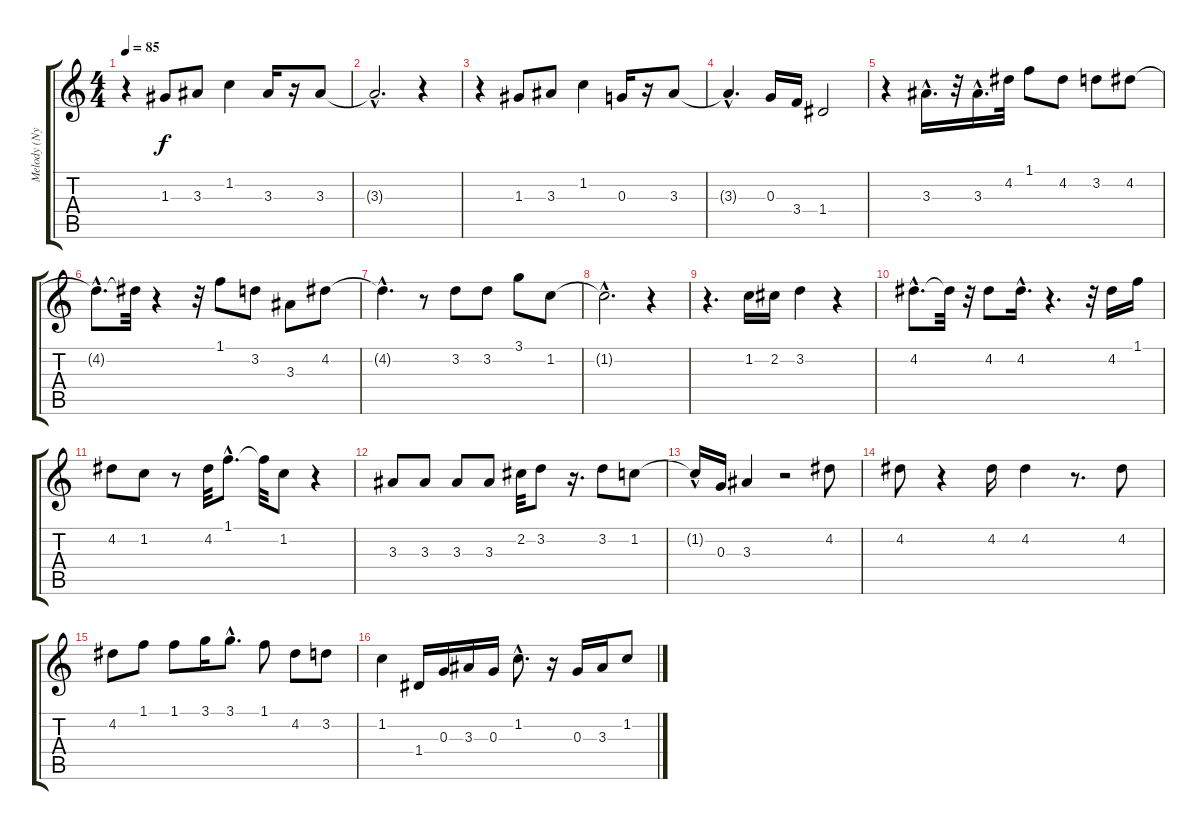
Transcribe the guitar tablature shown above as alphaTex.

\track ("Melody (Nylon Guitar)" "Melody (Ny") {instrument acousticguitarnylon}
\staff {score tabs}
\tuning (E4 B3 G3 D3 A2 E2) {hide}
\ts (4 4)
\tempo 85
\clef g2
\ks c
r.4{dy f} 1.3.8 3.3.8 1.2.4 3.3.16 r.16 3.3.8 |
3.3{hac t}.2{d} r.4 |
r.4 1.3.8 3.3.8 1.2.4 0.3.16 r.16 3.3.8 |
3.3{hac t}.4{d} 0.3.16 3.4.16 1.4.2 |
r.4 3.3{hac}.16{d} r.32 3.3{hac}.16{d} 4.2.32 1.1.8 4.2.8 3.2.8 4.2.8 |
4.2{hac t}.8{d} 4.2{t}.32 r.4 r.32 1.1.8 3.2.8 3.3.8 4.2.8 |
4.2{hac t}.4{d} r.8 3.2.8 3.2.8 3.1.8 1.2.8 |
1.2{hac t}.2{d} r.4 |
r.4{d} 1.2.16 2.2.16 3.2.4 r.4 |
4.2{hac}.8{d} 4.2{t}.32 r.32 4.2.8 4.2{hac}.16{d} r.4{d} r.32 4.2.16 1.1.16 |
4.2.8 1.2.8 r.8 4.2.32 1.1{hac}.8{d} 1.1{t}.32 1.2.8 r.4 |
3.3.8 3.3.8 3.3.8 3.3.8 2.2.32 3.2.8 r.16{d} 3.2.8 1.2.8 |
1.2{hac t}.16 0.3.16 3.3.4 r.2 4.2.8 |
4.2.8 r.4 4.2.16 4.2.4 r.8{d} 4.2.8 |
4.2.8 1.1.8 1.1.8 3.1.16 3.1{hac}.8{d} 1.1.8 4.2.8 3.2.8 |
1.2.4 1.4.16 0.3.16 3.3.16 0.3.16 1.2{hac}.8{d} r.16 0.3.16 3.3.16 1.2.8
